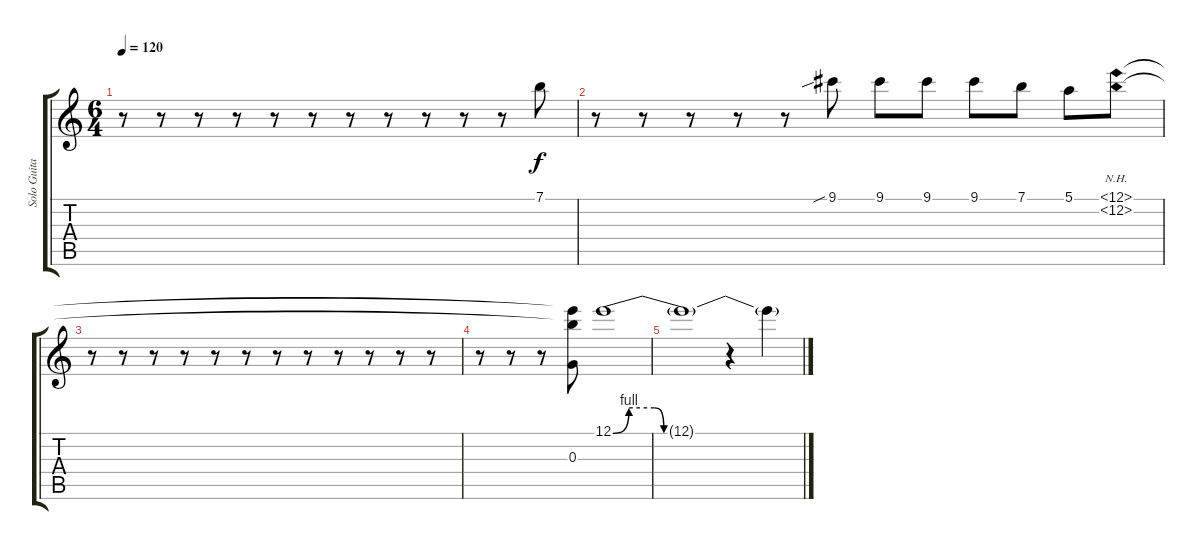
\track ("Solo Guitar" "Solo Guita") {instrument distortionguitar}
\staff {score tabs}
\tuning (E4 B3 G3 D3 A2 E2) {hide}
\ts (6 4)
\tempo 120
\clef g2
\ks c
r.8{dy f} r.8 r.8 r.8 r.8 r.8 r.8 r.8 r.8 r.8 r.8 7.1{t}.8 |
r.8 r.8 r.8 r.8 r.8 9.1{sib}.8 9.1.8 9.1.8 9.1.8 7.1.8 5.1.8 (12.1{nh} 12.2{nh}).8 |
r.8 r.8 r.8 r.8 r.8 r.8 r.8 r.8 r.8 r.8 r.8 r.8 |
r.8 r.8 r.8 (12.1{t} 12.2{t} 0.3).8 12.1{be (custom 0 0 5 4 13 4 16 0 20 0 33 0 55 0 60 0)}.1 |
12.1{t}.1 r.4 12.1{t}.4
